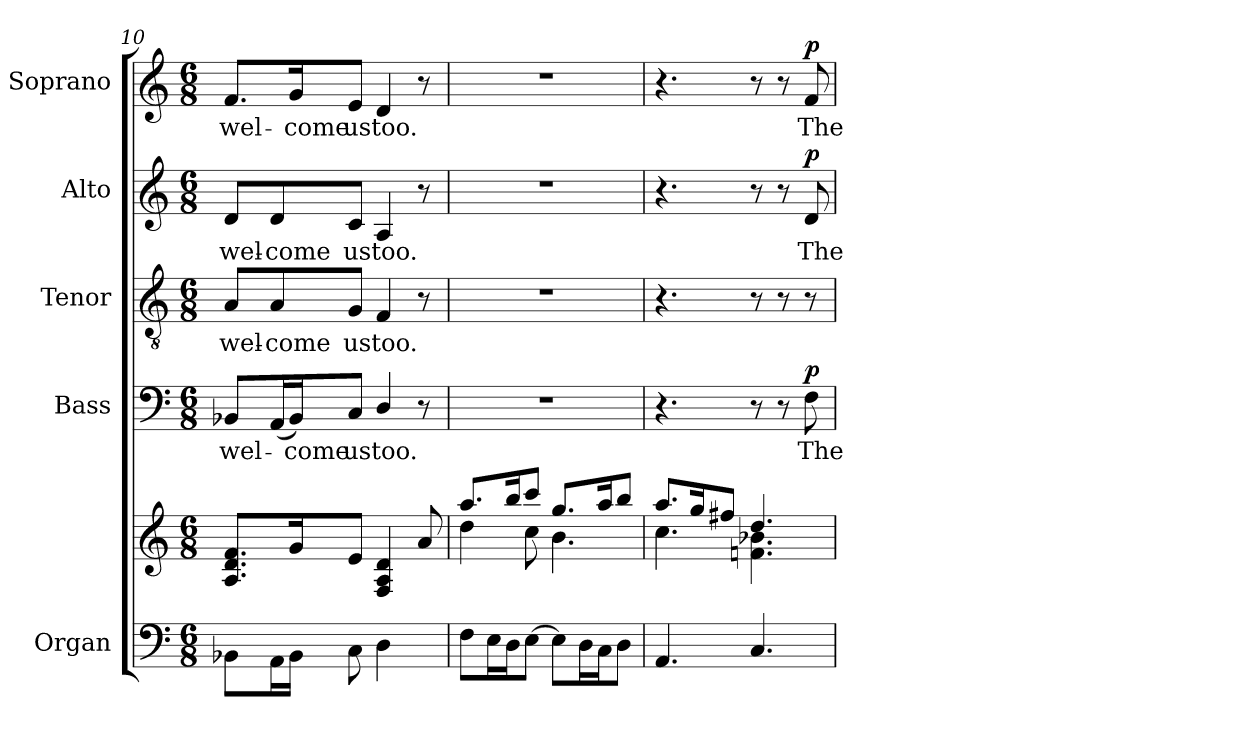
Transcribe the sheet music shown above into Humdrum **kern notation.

**kern	**kern	**kern	**text	**dynam	**kern	**text	**kern	**text	**dynam	**kern	**text	**dynam
*part5	*part5	*part4	*part4	*part4	*part3	*part3	*part2	*part2	*part2	*part1	*part1	*part1
*staff6	*staff5	*staff4	*staff4	*staff4	*staff3	*staff3	*staff2	*staff2	*staff2	*staff1	*staff1	*staff1
*I"Organ	*	*I"Bass	*	*	*I"Tenor	*	*I"Alto	*	*	*I"Soprano	*	*
*I'Org.	*	*I'B.	*	*	*I'T.	*	*I'A.	*	*	*I'S.	*	*
*clefF4	*clefG2	*clefF4	*	*	*clefGv2	*	*clefG2	*	*	*clefG2	*	*
*	*	*	*	*	*ITrd7c12	*	*	*	*	*	*	*
*k[]	*k[]	*k[]	*	*	*k[]	*	*k[]	*	*	*k[]	*	*
*C:	*C:	*C:	*	*	*C:	*	*C:	*	*	*C:	*	*
*M6/8	*M6/8	*M6/8	*	*	*M6/8	*	*M6/8	*	*	*M6/8	*	*
=10	=10	=10	=10	=10	=10	=10	=10	=10	=10	=10	=10	=10
!	!	!	!LO:LY:b:color=#000000	!	!	!	!	!	!	!	!	!
!	!	!	!	!	!	!LO:LY:b:color=#000000	!	!	!	!	!	!
!	!	!	!	!	!	!	!	!LO:LY:b:color=#000000	!	!	!	!
!	!	!	!	!	!	!	!	!	!	!	!LO:LY:b:color=#000000	!
8BB-Xi\L	8.Ai/ 8.di/ 8.fi/L	8BB-Xi/L	wel-	.	8AAi/L	wel-	8di/L	wel-	.	8.fi/L	wel-	.
!	!	!	!	!	!	!LO:LY:b:color=#000000	!	!	!	!	!	!
!	!	!	!	!	!	!	!	!LO:LY:b:color=#000000	!	!	!	!
16AAi\L	.	(16AAi/L	.	.	8AAi/	-come	8di/	-come	.	.	.	.
!	!	!	!LO:LY:b:color=#000000	!	!	!	!	!	!	!	!	!
!	!	!	!	!	!	!	!	!	!	!	!LO:LY:b:color=#000000	!
16BB-i\JJ	16gi/K	16BB-i/J)	-come	.	.	.	.	.	.	16gi/K	-come	.
!	!	!	!LO:LY:b:color=#000000	!	!	!	!	!	!	!	!	!
!	!	!	!	!	!	!LO:LY:b:color=#000000	!	!	!	!	!	!
!	!	!	!	!	!	!	!	!LO:LY:b:color=#000000	!	!	!	!
!	!	!	!	!	!	!	!	!	!	!	!LO:LY:b:color=#000000	!
8Ci\	8ei/J	8Ci/J	us	.	8GGi/J	us	8ci/J	us	.	8ei/J	us	.
!	!	!	!LO:LY:b:color=#000000	!	!	!	!	!	!	!	!	!
!	!	!	!	!	!	!LO:LY:b:color=#000000	!	!	!	!	!	!
!	!	!	!	!	!	!	!	!LO:LY:b:color=#000000	!	!	!	!
!	!	!	!	!	!	!	!	!	!	!	!LO:LY:b:color=#000000	!
4Di\	4Fi/ 4Ai 4di	4Di/	too.	.	4FFi/	too.	4Ai/	too.	.	4di/	too.	.
8ryy	8ai/	8r	.	.	8r	.	8r	.	.	8r	.	.
=11	=11	=11	=11	=11	=11	=11	=11	=11	=11	=11	=11	=11
*	*^	*	*	*	*	*	*	*	*	*	*	*
!	!	!	!LO:N:vis=1	!	!	!LO:N:vis=1	!	!LO:N:vis=1	!	!	!LO:N:vis=1	!	!
8Fi\L	8.aai/L	4ddi\	2.r	.	.	2.r	.	2.r	.	.	2.r	.	.
16Ei\L	.	.	.	.	.	.	.	.	.	.	.	.	.
16Di\J	16bbi/K	.	.	.	.	.	.	.	.	.	.	.	.
[8Ei\J	8ccci/J	8cci\	.	.	.	.	.	.	.	.	.	.	.
8Ei\L]	8.ggi/L	4.bi\	.	.	.	.	.	.	.	.	.	.	.
16Di\L	.	.	.	.	.	.	.	.	.	.	.	.	.
16Ci\J	16aai/K	.	.	.	.	.	.	.	.	.	.	.	.
8Di\J	8bbi/J	.	.	.	.	.	.	.	.	.	.	.	.
!!LO:PB:g=z
=12	=12	=12	=12	=12	=12	=12	=12	=12	=12	=12	=12	=12	=12
4.AAi/	8.aai/L	4.cci\	4.r	.	.	4.r	.	4.r	.	.	4.r	.	.
.	16ggi/K	.	.	.	.	.	.	.	.	.	.	.	.
.	8ff#Xi/J	.	.	.	.	.	.	.	.	.	.	.	.
4.Ci/	4.ddi/	4.fni\ 4.b-Xi	8r	.	.	8r	.	8r	.	.	8r	.	.
.	.	.	8r	.	.	8r	.	8r	.	.	8r	.	.
!	!	!	!	!LO:LY:b:color=#000000	!	!	!	!	!	!	!	!	!
!	!	!	!	!	!	!	!	!	!LO:LY:b:color=#000000	!	!	!	!
!	!	!	!	!	!	!	!	!	!	!	!	!LO:LY:b:color=#000000	!
.	.	.	8Fi\	The	p	8r	.	8di/	The	p	8fi/	The	p
*	*v	*v	*	*	*	*	*	*	*	*	*	*	*
=	=	=	=	=	=	=	=	=	=	=	=	=
*-	*-	*-	*-	*-	*-	*-	*-	*-	*-	*-	*-	*-
